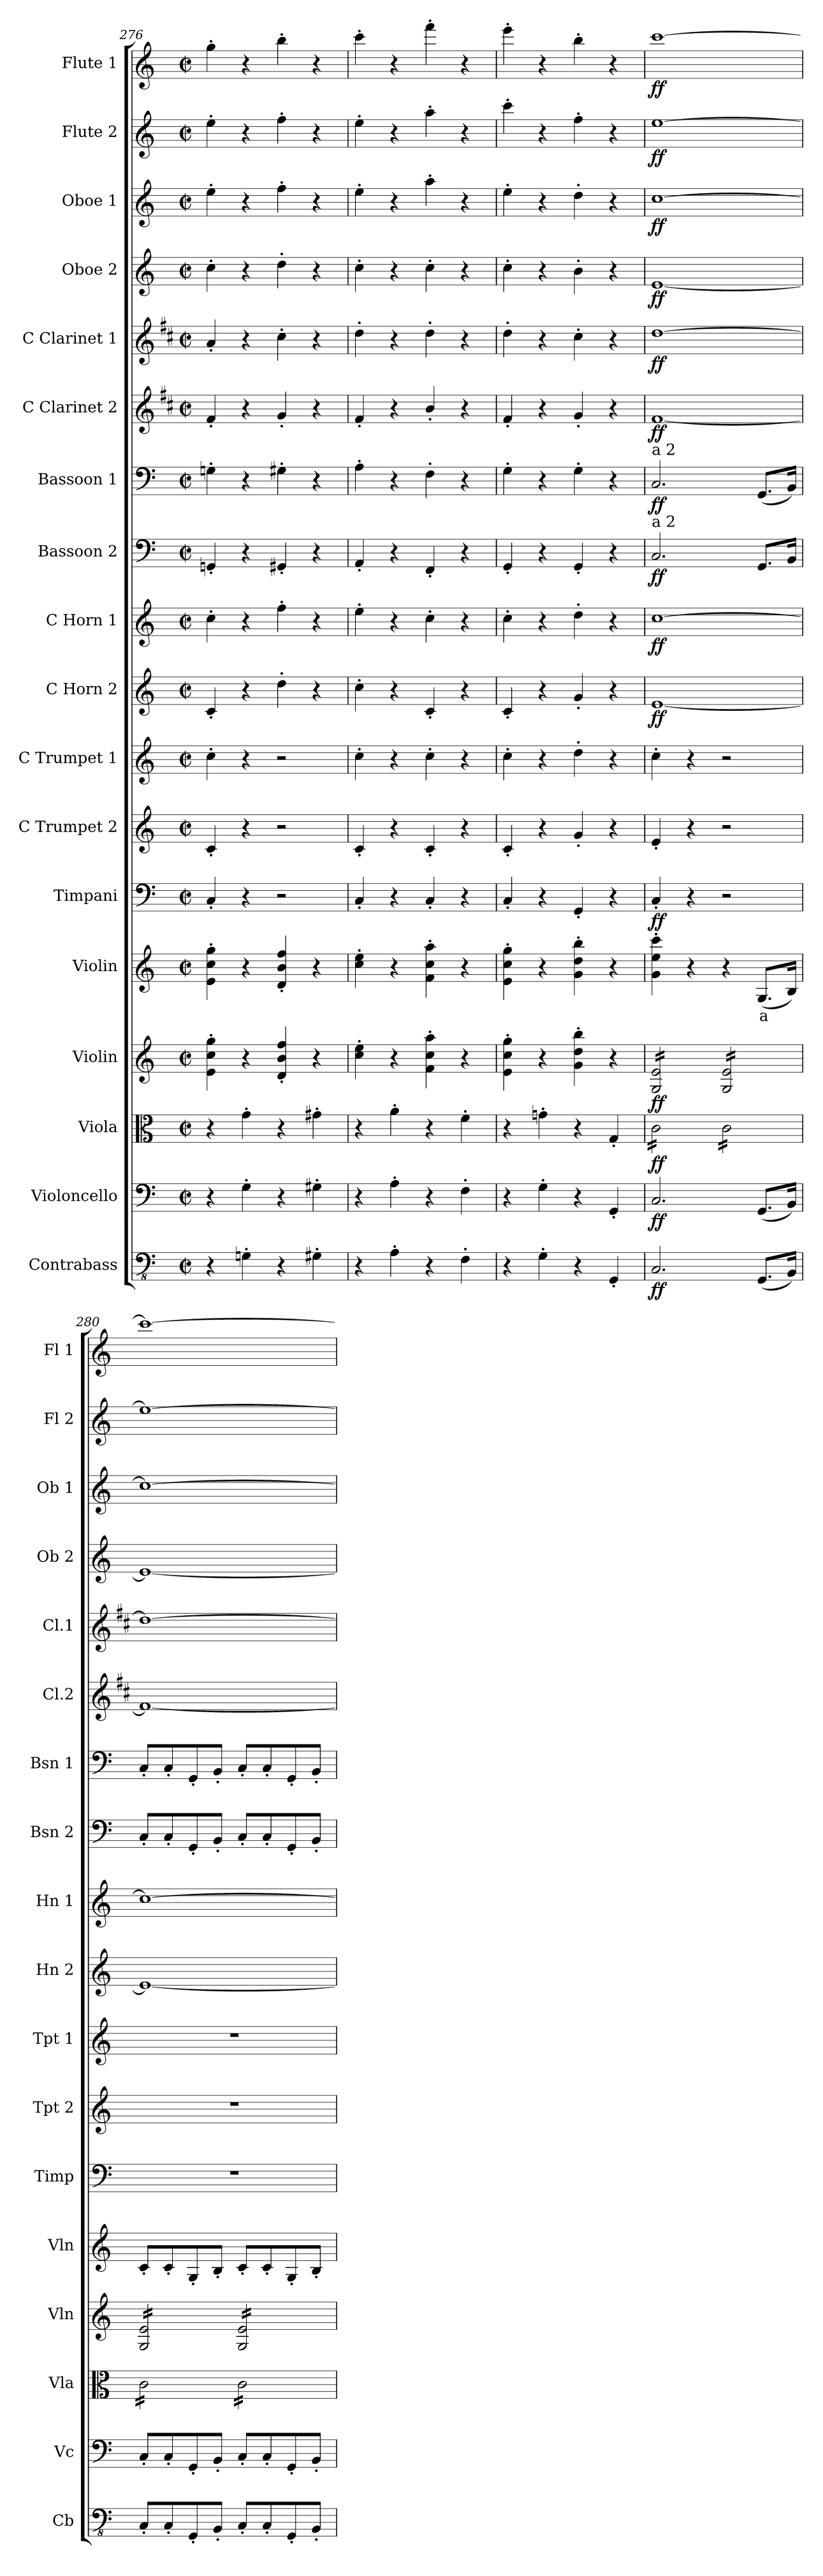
**kern	**dynam	**kern	**dynam	**kern	**dynam	**kern	**dynam	**kern	**text	**dynam	**kern	**kern	**kern	**kern	**dynam	**kern	**dynam	**kern	**dynam	**kern	**dynam	**kern	**dynam	**kern	**dynam	**kern	**dynam	**kern	**dynam	**kern	**dynam	**kern	**dynam
*part18	*part18	*part17	*part17	*part16	*part16	*part15	*part15	*part14	*part14	*part14	*part13	*part12	*part11	*part10	*part10	*part9	*part9	*part8	*part8	*part7	*part7	*part6	*part6	*part5	*part5	*part4	*part4	*part3	*part3	*part2	*part2	*part1	*part1
*staff18	*staff18	*staff17	*staff17	*staff16	*staff16	*staff15	*staff15	*staff14	*staff14	*staff14	*staff13	*staff12	*staff11	*staff10	*staff10	*staff9	*staff9	*staff8	*staff8	*staff7	*staff7	*staff6	*staff6	*staff5	*staff5	*staff4	*staff4	*staff3	*staff3	*staff2	*staff2	*staff1	*staff1
*I"Contrabass	*	*I"Violoncello	*	*I"Viola	*	*I"Violin	*	*I"Violin	*	*	*I"Timpani	*I"C Trumpet 2	*I"C Trumpet 1	*I"C Horn 2	*	*I"C Horn 1	*	*I"Bassoon 2	*	*I"Bassoon 1	*	*I"C Clarinet 2	*	*I"C Clarinet 1	*	*I"Oboe 2	*	*I"Oboe 1	*	*I"Flute 2	*	*I"Flute 1	*
*I'Cb	*	*I'Vc	*	*I'Vla	*	*I'Vln	*	*I'Vln	*	*	*I'Timp	*I'Tpt 2	*I'Tpt 1	*I'Hn 2	*	*I'Hn 1	*	*I'Bsn 2	*	*I'Bsn 1	*	*I'Cl.2	*	*I'Cl.1	*	*I'Ob 2	*	*I'Ob 1	*	*I'Fl 2	*	*I'Fl 1	*
*clefFv4	*	*clefF4	*	*clefC3	*	*clefG2	*	*clefG2	*	*	*clefF4	*clefG2	*clefG2	*clefG2	*	*clefG2	*	*clefF4	*	*clefF4	*	*clefG2	*	*clefG2	*	*clefG2	*	*clefG2	*	*clefG2	*	*clefG2	*
*	*	*	*	*	*	*	*	*	*	*	*	*	*	*ITrd7c12	*	*ITrd7c12	*	*	*	*	*	*ITrd1c2	*	*ITrd1c2	*	*	*	*	*	*	*	*	*
*k[]	*	*k[]	*	*k[]	*	*k[]	*	*k[]	*	*	*k[]	*k[]	*k[]	*k[]	*	*k[]	*	*k[]	*	*k[]	*	*k[]	*	*k[]	*	*k[]	*	*k[]	*	*k[]	*	*k[]	*
*M2/2	*	*M2/2	*	*M2/2	*	*M2/2	*	*M2/2	*	*	*M2/2	*M2/2	*M2/2	*M2/2	*	*M2/2	*	*M2/2	*	*M2/2	*	*M2/2	*	*M2/2	*	*M2/2	*	*M2/2	*	*M2/2	*	*M2/2	*
*met(c|)	*	*met(c|)	*	*met(c|)	*	*met(c|)	*	*met(c|)	*	*	*met(c|)	*met(c|)	*met(c|)	*met(c|)	*	*met(c|)	*	*met(c|)	*	*met(c|)	*	*met(c|)	*	*met(c|)	*	*met(c|)	*	*met(c|)	*	*met(c|)	*	*met(c|)	*
=276	=276	=276	=276	=276	=276	=276	=276	=276	=276	=276	=276	=276	=276	=276	=276	=276	=276	=276	=276	=276	=276	=276	=276	=276	=276	=276	=276	=276	=276	=276	=276	=276	=276
4r	.	4r	.	4r	.	4e\' 4cc\' 4gg\'	.	4e\' 4cc\' 4gg\'	.	.	4C'/	4c'/	4cc'\	4C'/	.	4c'\	.	4GGn'/	.	4Gn'\	.	4e'/	.	4g'/	.	4cc'\	.	4ee'\	.	4ee'\	.	4gg'\	.
4GGn'\	.	4G'\	.	4g'\	.	4r	.	4r	.	.	4r	4r	4r	4r	.	4r	.	4r	.	4r	.	4r	.	4r	.	4r	.	4r	.	4r	.	4r	.
4r	.	4r	.	4r	.	4d/' 4b/' 4ff/'	.	4d/' 4b/' 4ff/'	.	.	2r	2r	2r	4d'\	.	4f'\	.	4GG#X'/	.	4G#X'\	.	4f'/	.	4b'\	.	4dd'\	.	4ff'\	.	4ff'\	.	4bb'\	.
4GG#X'\	.	4G#X'\	.	4g#X'\	.	4r	.	4r	.	.	.	.	.	4r	.	4r	.	4r	.	4r	.	4r	.	4r	.	4r	.	4r	.	4r	.	4r	.
=277	=277	=277	=277	=277	=277	=277	=277	=277	=277	=277	=277	=277	=277	=277	=277	=277	=277	=277	=277	=277	=277	=277	=277	=277	=277	=277	=277	=277	=277	=277	=277	=277	=277
4r	.	4r	.	4r	.	4cc\' 4ee\'	.	4cc\' 4ee\'	.	.	4C'/	4c'/	4cc'\	4c'\	.	4e'\	.	4AA'/	.	4A'\	.	4e'/	.	4cc'\	.	4cc'\	.	4ee'\	.	4ee'\	.	4ccc'\	.
4AA'\	.	4A'\	.	4a'\	.	4r	.	4r	.	.	4r	4r	4r	4r	.	4r	.	4r	.	4r	.	4r	.	4r	.	4r	.	4r	.	4r	.	4r	.
4r	.	4r	.	4r	.	4f\' 4cc\' 4aa\'	.	4f\' 4cc\' 4aa\'	.	.	4C'/	4c'/	4cc'\	4C'/	.	4c'\	.	4FF'/	.	4F'\	.	4a'/	.	4cc'\	.	4cc'\	.	4aa'\	.	4aa'\	.	4fff'\	.
4FF'\	.	4F'\	.	4f'\	.	4r	.	4r	.	.	4r	4r	4r	4r	.	4r	.	4r	.	4r	.	4r	.	4r	.	4r	.	4r	.	4r	.	4r	.
=278	=278	=278	=278	=278	=278	=278	=278	=278	=278	=278	=278	=278	=278	=278	=278	=278	=278	=278	=278	=278	=278	=278	=278	=278	=278	=278	=278	=278	=278	=278	=278	=278	=278
4r	.	4r	.	4r	.	4e\' 4cc\' 4gg\'	.	4e\' 4cc\' 4gg\'	.	.	4C'/	4c'/	4cc'\	4C'/	.	4c'\	.	4GG'/	.	4G'\	.	4e'/	.	4cc'\	.	4cc'\	.	4ee'\	.	4ccc'\	.	4eee'\	.
4GG'\	.	4G'\	.	4gn'\	.	4r	.	4r	.	.	4r	4r	4r	4r	.	4r	.	4r	.	4r	.	4r	.	4r	.	4r	.	4r	.	4r	.	4r	.
4r	.	4r	.	4r	.	4g\' 4dd\' 4bb\'	.	4g\' 4dd\' 4bb\'	.	.	4GG'/	4g'/	4dd'\	4G'/	.	4d'\	.	4GG'/	.	4G'\	.	4f'/	.	4b'\	.	4b'\	.	4dd'\	.	4ff'\	.	4bb'\	.
4GGG'/	.	4GG'/	.	4G'/	.	4r	.	4r	.	.	4r	4r	4r	4r	.	4r	.	4r	.	4r	.	4r	.	4r	.	4r	.	4r	.	4r	.	4r	.
=279	=279	=279	=279	=279	=279	=279	=279	=279	=279	=279	=279	=279	=279	=279	=279	=279	=279	=279	=279	=279	=279	=279	=279	=279	=279	=279	=279	=279	=279	=279	=279	=279	=279
!	!	!	!	!	!	!	!	!	!	!	!	!	!	!	!	!	!	!	!	!LO:TX:a:t=a 2	!	!	!	!	!	!	!	!	!	!	!	!	!
!	!	!	!	!	!	!	!	!	!	!	!	!	!	!	!	!	!	!LO:TX:a:t=a 2	!	!	!	!	!	!	!	!	!	!	!	!	!	!	!
!	!LO:DY:b	!	!LO:DY:b	!	!LO:DY:b	!	!LO:DY:b	!	!	!LO:DY:b	!	!	!	!	!LO:DY:b	!	!LO:DY:b	!	!LO:DY:b	!	!LO:DY:b	!	!LO:DY:b	!	!LO:DY:b	!	!LO:DY:b	!	!LO:DY:b	!	!LO:DY:b	!	!LO:DY:b
*	*	*	*	*tremolo	*	*	*	*	*	*	*	*	*	*	*	*	*	*	*	*	*	*	*	*	*	*	*	*	*	*	*	*	*
*	*	*	*	*	*	*tremolo	*	*	*	*	*	*	*	*	*	*	*	*	*	*	*	*	*	*	*	*	*	*	*	*	*	*	*
2.CC/	ff	2.C/	ff	16c\LL	ff	16G/ 16e/LL	ff	4g\' 4ee\' 4ccc\'	.	ff	4C'/	4e'/	4cc'\	[1E	ff	[1c	ff	2.C/	ff	2.C/	ff	[1e	ff	[1cc	ff	[1e	ff	[1cc	ff	[1ee	ff	[1ccc	ff
.	.	.	.	16c\	.	16G/ 16e/	.	.	.	.	.	.	.	.	.	.	.	.	.	.	.	.	.	.	.	.	.	.	.	.	.	.	.
.	.	.	.	16c\	.	16G/ 16e/	.	.	.	.	.	.	.	.	.	.	.	.	.	.	.	.	.	.	.	.	.	.	.	.	.	.	.
.	.	.	.	16c\	.	16G/ 16e/	.	.	.	.	.	.	.	.	.	.	.	.	.	.	.	.	.	.	.	.	.	.	.	.	.	.	.
.	.	.	.	16c\	.	16G/ 16e/	.	4r	.	.	4r	4r	4r	.	.	.	.	.	.	.	.	.	.	.	.	.	.	.	.	.	.	.	.
.	.	.	.	16c\	.	16G/ 16e/	.	.	.	.	.	.	.	.	.	.	.	.	.	.	.	.	.	.	.	.	.	.	.	.	.	.	.
.	.	.	.	16c\	.	16G/ 16e/	.	.	.	.	.	.	.	.	.	.	.	.	.	.	.	.	.	.	.	.	.	.	.	.	.	.	.
.	.	.	.	16c\JJ	.	16G/ 16e/JJ	.	.	.	.	.	.	.	.	.	.	.	.	.	.	.	.	.	.	.	.	.	.	.	.	.	.	.
.	.	.	.	16c\LL	.	16G/ 16e/LL	.	4r	.	.	2r	2r	2r	.	.	.	.	.	.	.	.	.	.	.	.	.	.	.	.	.	.	.	.
.	.	.	.	16c\	.	16G/ 16e/	.	.	.	.	.	.	.	.	.	.	.	.	.	.	.	.	.	.	.	.	.	.	.	.	.	.	.
.	.	.	.	16c\	.	16G/ 16e/	.	.	.	.	.	.	.	.	.	.	.	.	.	.	.	.	.	.	.	.	.	.	.	.	.	.	.
.	.	.	.	16c\	.	16G/ 16e/	.	.	.	.	.	.	.	.	.	.	.	.	.	.	.	.	.	.	.	.	.	.	.	.	.	.	.
!	!	!	!	!	!	!	!	!	!LO:LY:b:color=#FF0000	!	!	!	!	!	!	!	!	!	!	!	!	!	!	!	!	!	!	!	!	!	!	!	!
(<8.GGG/L	.	(<8.GG/L	.	16c\	.	16G/ 16e/	.	(<8.G/L	a	.	.	.	.	.	.	.	.	8.GG/L	.	(<8.GG/L	.	.	.	.	.	.	.	.	.	.	.	.	.
.	.	.	.	16c\	.	16G/ 16e/	.	.	.	.	.	.	.	.	.	.	.	.	.	.	.	.	.	.	.	.	.	.	.	.	.	.	.
.	.	.	.	16c\	.	16G/ 16e/	.	.	.	.	.	.	.	.	.	.	.	.	.	.	.	.	.	.	.	.	.	.	.	.	.	.	.
16BBB/Jk)	.	16BB/Jk)	.	16c\JJ	.	16G/ 16e/JJ	.	16B/Jk)	.	.	.	.	.	.	.	.	.	16BB/Jk	.	16BB/Jk)	.	.	.	.	.	.	.	.	.	.	.	.	.
=280	=280	=280	=280	=280	=280	=280	=280	=280	=280	=280	=280	=280	=280	=280	=280	=280	=280	=280	=280	=280	=280	=280	=280	=280	=280	=280	=280	=280	=280	=280	=280	=280	=280
8CC'/L	.	8C'/L	.	16c\LL	.	16G/ 16e/LL	.	8c'/L	.	.	1r	1r	1r	1E_	.	1c_	.	8C'/L	.	8C'/L	.	1e_	.	1cc_	.	1e_	.	1cc_	.	1ee_	.	1ccc_	.
.	.	.	.	16c\	.	16G/ 16e/	.	.	.	.	.	.	.	.	.	.	.	.	.	.	.	.	.	.	.	.	.	.	.	.	.	.	.
8CC'/	.	8C'/	.	16c\	.	16G/ 16e/	.	8c'/	.	.	.	.	.	.	.	.	.	8C'/	.	8C'/	.	.	.	.	.	.	.	.	.	.	.	.	.
.	.	.	.	16c\	.	16G/ 16e/	.	.	.	.	.	.	.	.	.	.	.	.	.	.	.	.	.	.	.	.	.	.	.	.	.	.	.
8GGG'/	.	8GG'/	.	16c\	.	16G/ 16e/	.	8G'/	.	.	.	.	.	.	.	.	.	8GG'/	.	8GG'/	.	.	.	.	.	.	.	.	.	.	.	.	.
.	.	.	.	16c\	.	16G/ 16e/	.	.	.	.	.	.	.	.	.	.	.	.	.	.	.	.	.	.	.	.	.	.	.	.	.	.	.
8BBB'/J	.	8BB'/J	.	16c\	.	16G/ 16e/	.	8B'/J	.	.	.	.	.	.	.	.	.	8BB'/J	.	8BB'/J	.	.	.	.	.	.	.	.	.	.	.	.	.
.	.	.	.	16c\JJ	.	16G/ 16e/JJ	.	.	.	.	.	.	.	.	.	.	.	.	.	.	.	.	.	.	.	.	.	.	.	.	.	.	.
8CC'/L	.	8C'/L	.	16c\LL	.	16G/ 16e/LL	.	8c'/L	.	.	.	.	.	.	.	.	.	8C'/L	.	8C'/L	.	.	.	.	.	.	.	.	.	.	.	.	.
.	.	.	.	16c\	.	16G/ 16e/	.	.	.	.	.	.	.	.	.	.	.	.	.	.	.	.	.	.	.	.	.	.	.	.	.	.	.
8CC'/	.	8C'/	.	16c\	.	16G/ 16e/	.	8c'/	.	.	.	.	.	.	.	.	.	8C'/	.	8C'/	.	.	.	.	.	.	.	.	.	.	.	.	.
.	.	.	.	16c\	.	16G/ 16e/	.	.	.	.	.	.	.	.	.	.	.	.	.	.	.	.	.	.	.	.	.	.	.	.	.	.	.
8GGG'/	.	8GG'/	.	16c\	.	16G/ 16e/	.	8G'/	.	.	.	.	.	.	.	.	.	8GG'/	.	8GG'/	.	.	.	.	.	.	.	.	.	.	.	.	.
.	.	.	.	16c\	.	16G/ 16e/	.	.	.	.	.	.	.	.	.	.	.	.	.	.	.	.	.	.	.	.	.	.	.	.	.	.	.
8BBB'/J	.	8BB'/J	.	16c\	.	16G/ 16e/	.	8B'/J	.	.	.	.	.	.	.	.	.	8BB'/J	.	8BB'/J	.	.	.	.	.	.	.	.	.	.	.	.	.
.	.	.	.	16c\JJ	.	16G/ 16e/JJ	.	.	.	.	.	.	.	.	.	.	.	.	.	.	.	.	.	.	.	.	.	.	.	.	.	.	.
*	*	*	*	*	*	*Xtremolo	*	*	*	*	*	*	*	*	*	*	*	*	*	*	*	*	*	*	*	*	*	*	*	*	*	*	*
*	*	*	*	*Xtremolo	*	*	*	*	*	*	*	*	*	*	*	*	*	*	*	*	*	*	*	*	*	*	*	*	*	*	*	*	*
=	=	=	=	=	=	=	=	=	=	=	=	=	=	=	=	=	=	=	=	=	=	=	=	=	=	=	=	=	=	=	=	=	=
*-	*-	*-	*-	*-	*-	*-	*-	*-	*-	*-	*-	*-	*-	*-	*-	*-	*-	*-	*-	*-	*-	*-	*-	*-	*-	*-	*-	*-	*-	*-	*-	*-	*-
